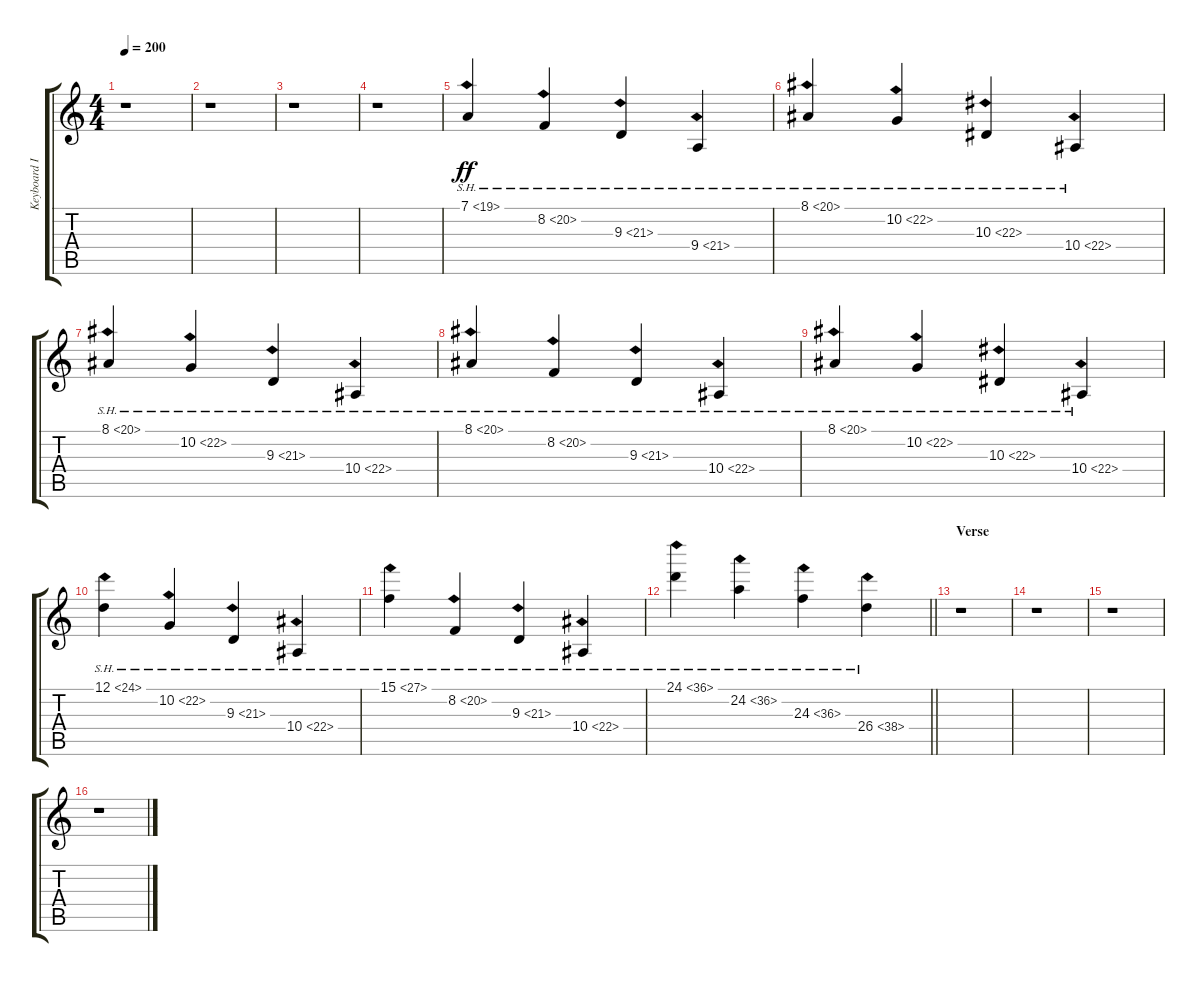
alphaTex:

\track ("Keyboard II" "Keyboard I") {instrument pad1newage}
\staff {score tabs}
\tuning (D4 A3 F3 C3 G2 D2) {hide}
\ts (4 4)
\tempo 200
\clef g2
\ks c
r.1{dy ff} |
r.1 |
r.1 |
r.1 |
7.1{sh 12}.4 8.2{sh 12}.4 9.3{sh 12}.4 9.4{sh 12}.4 |
8.1{sh 12}.4 10.2{sh 12}.4 10.3{sh 12}.4 10.4{sh 12}.4 |
8.1{sh 12}.4 10.2{sh 12}.4 9.3{sh 12}.4 10.4{sh 12}.4 |
8.1{sh 12}.4 8.2{sh 12}.4 9.3{sh 12}.4 10.4{sh 12}.4 |
8.1{sh 12}.4 10.2{sh 12}.4 10.3{sh 12}.4 10.4{sh 12}.4 |
12.1{sh 12}.4 10.2{sh 12}.4 9.3{sh 12}.4 10.4{sh 12}.4 |
15.1{sh 12}.4 8.2{sh 12}.4 9.3{sh 12}.4 10.4{sh 12}.4 |
\barLineRight lightlight
24.1{sh 12}.4 24.2{sh 12}.4 24.3{sh 12}.4 26.4{sh 12}.4 |
\section ("" "Verse")
r.1 |
r.1 |
r.1 |
r.1
